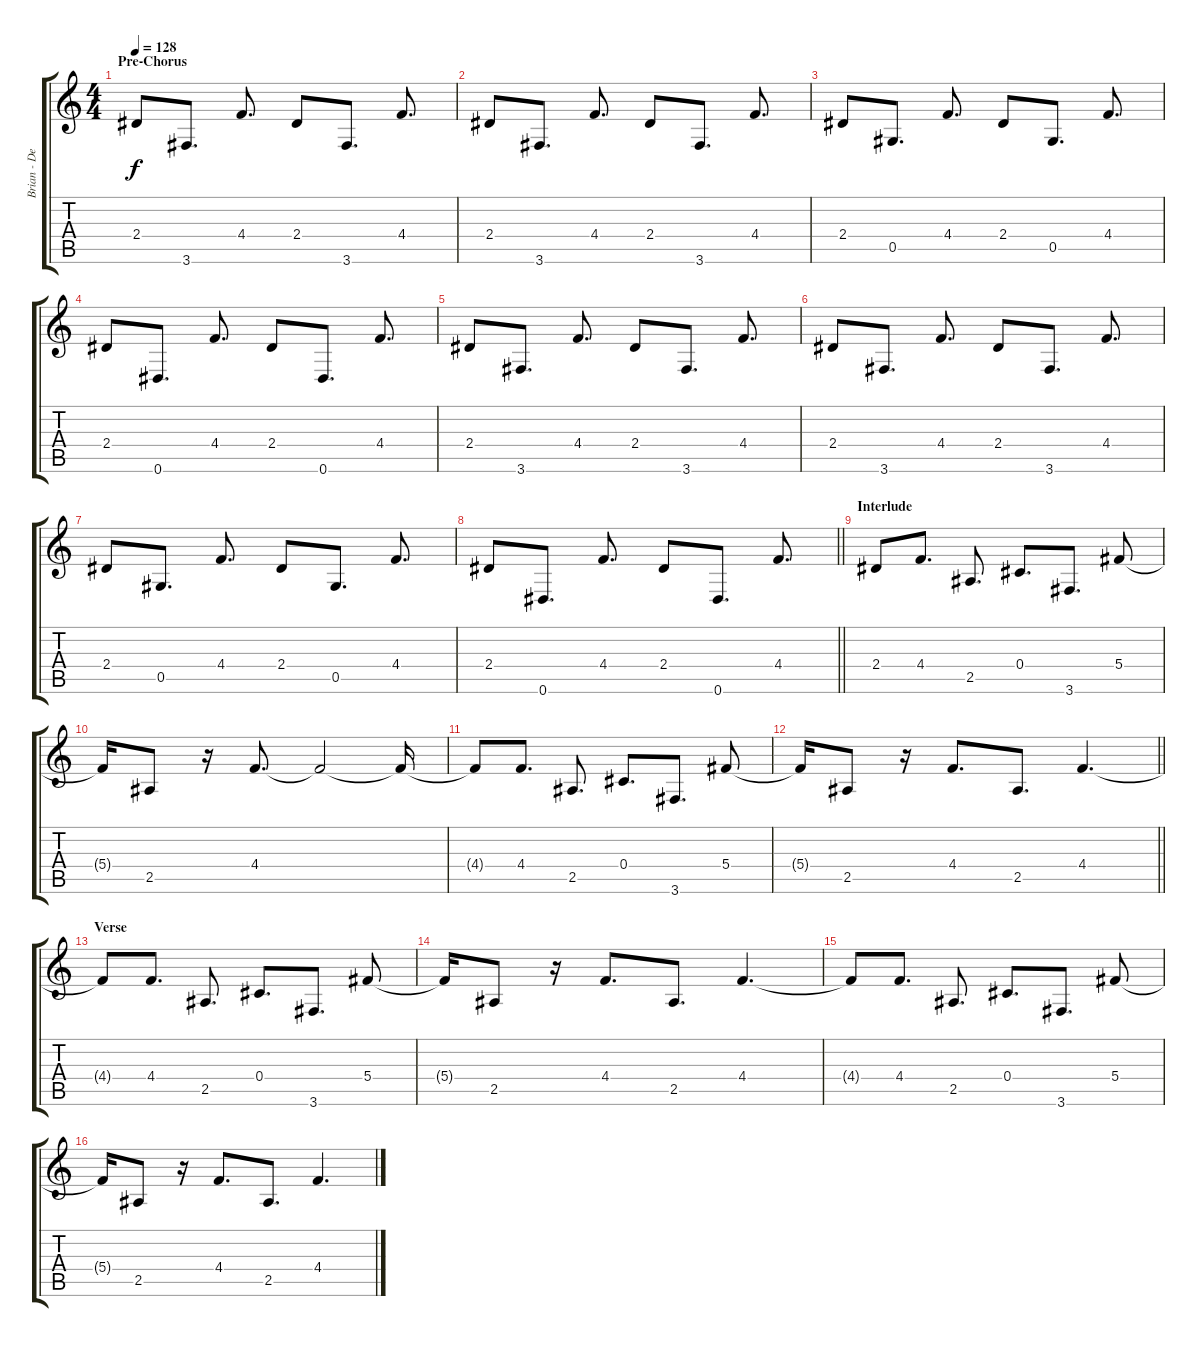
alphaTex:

\track ("Brian - Delay Overdub" "Brian - De") {instrument electricguitarclean}
\staff {score tabs}
\tuning (Eb4 Bb3 Gb3 Db3 Ab2 Eb2) {hide}
\ts (4 4)
\section ("" "Pre-Chorus")
\tempo 128
\clef g2
\ks c
2.4.8{dy f} 3.6.8{d} 4.4.8{d} 2.4.8 3.6.8{d} 4.4.8{d} |
2.4.8 3.6.8{d} 4.4.8{d} 2.4.8 3.6.8{d} 4.4.8{d} |
2.4.8 0.5.8{d} 4.4.8{d} 2.4.8 0.5.8{d} 4.4.8{d} |
2.4.8 0.6.8{d} 4.4.8{d} 2.4.8 0.6.8{d} 4.4.8{d} |
2.4.8 3.6.8{d} 4.4.8{d} 2.4.8 3.6.8{d} 4.4.8{d} |
2.4.8 3.6.8{d} 4.4.8{d} 2.4.8 3.6.8{d} 4.4.8{d} |
2.4.8 0.5.8{d} 4.4.8{d} 2.4.8 0.5.8{d} 4.4.8{d} |
\barLineRight lightlight
2.4.8 0.6.8{d} 4.4.8{d} 2.4.8 0.6.8{d} 4.4.8{d} |
\section ("" "Interlude")
2.4.8 4.4.8{d} 2.5.8{d} 0.4.8{d} 3.6.8{d} 5.4.8 |
5.4{t}.16 2.5.8 r.16 4.4.8{d} 4.4{t}.2 4.4{t}.16 |
4.4{t}.8 4.4.8{d} 2.5.8{d} 0.4.8{d} 3.6.8{d} 5.4.8 |
\barLineRight lightlight
5.4{t}.16 2.5.8 r.16 4.4.8{d} 2.5.8{d} 4.4.4{d} |
\section ("" "Verse")
4.4{t}.8 4.4.8{d} 2.5.8{d} 0.4.8{d} 3.6.8{d} 5.4.8 |
5.4{t}.16 2.5.8 r.16 4.4.8{d} 2.5.8{d} 4.4.4{d} |
4.4{t}.8 4.4.8{d} 2.5.8{d} 0.4.8{d} 3.6.8{d} 5.4.8 |
5.4{t}.16 2.5.8 r.16 4.4.8{d} 2.5.8{d} 4.4.4{d}
